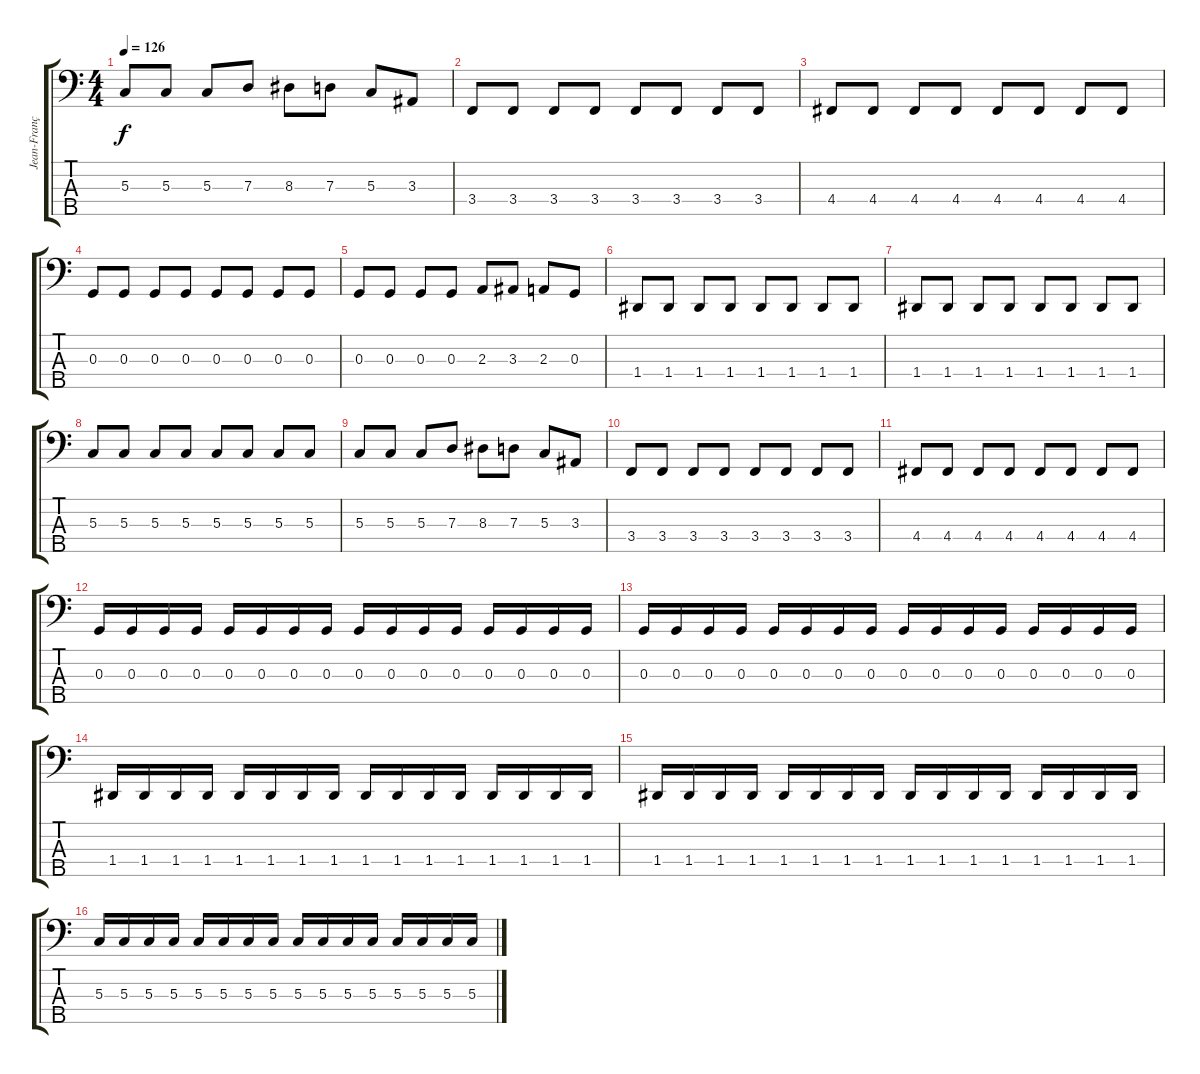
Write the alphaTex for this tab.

\track ("Jean-François Boudreault" "Jean-Franç") {instrument electricbasspick}
\staff {score tabs}
\tuning (F2 C2 G1 D1 B0) {hide}
\ts (4 4)
\tempo 126
\clef f4
\ks c
5.3.8{dy f} 5.3.8 5.3.8 7.3.8 8.3.8 7.3.8 5.3.8 3.3.8 |
3.4.8 3.4.8 3.4.8 3.4.8 3.4.8 3.4.8 3.4.8 3.4.8 |
4.4.8 4.4.8 4.4.8 4.4.8 4.4.8 4.4.8 4.4.8 4.4.8 |
0.3.8 0.3.8 0.3.8 0.3.8 0.3.8 0.3.8 0.3.8 0.3.8 |
0.3.8 0.3.8 0.3.8 0.3.8 2.3.8 3.3.8 2.3.8 0.3.8 |
1.4.8 1.4.8 1.4.8 1.4.8 1.4.8 1.4.8 1.4.8 1.4.8 |
1.4.8 1.4.8 1.4.8 1.4.8 1.4.8 1.4.8 1.4.8 1.4.8 |
5.3.8 5.3.8 5.3.8 5.3.8 5.3.8 5.3.8 5.3.8 5.3.8 |
5.3.8 5.3.8 5.3.8 7.3.8 8.3.8 7.3.8 5.3.8 3.3.8 |
3.4.8 3.4.8 3.4.8 3.4.8 3.4.8 3.4.8 3.4.8 3.4.8 |
4.4.8 4.4.8 4.4.8 4.4.8 4.4.8 4.4.8 4.4.8 4.4.8 |
0.3.16 0.3.16 0.3.16 0.3.16 0.3.16 0.3.16 0.3.16 0.3.16 0.3.16 0.3.16 0.3.16 0.3.16 0.3.16 0.3.16 0.3.16 0.3.16 |
0.3.16 0.3.16 0.3.16 0.3.16 0.3.16 0.3.16 0.3.16 0.3.16 0.3.16 0.3.16 0.3.16 0.3.16 0.3.16 0.3.16 0.3.16 0.3.16 |
1.4.16 1.4.16 1.4.16 1.4.16 1.4.16 1.4.16 1.4.16 1.4.16 1.4.16 1.4.16 1.4.16 1.4.16 1.4.16 1.4.16 1.4.16 1.4.16 |
1.4.16 1.4.16 1.4.16 1.4.16 1.4.16 1.4.16 1.4.16 1.4.16 1.4.16 1.4.16 1.4.16 1.4.16 1.4.16 1.4.16 1.4.16 1.4.16 |
5.3.16 5.3.16 5.3.16 5.3.16 5.3.16 5.3.16 5.3.16 5.3.16 5.3.16 5.3.16 5.3.16 5.3.16 5.3.16 5.3.16 5.3.16 5.3.16
